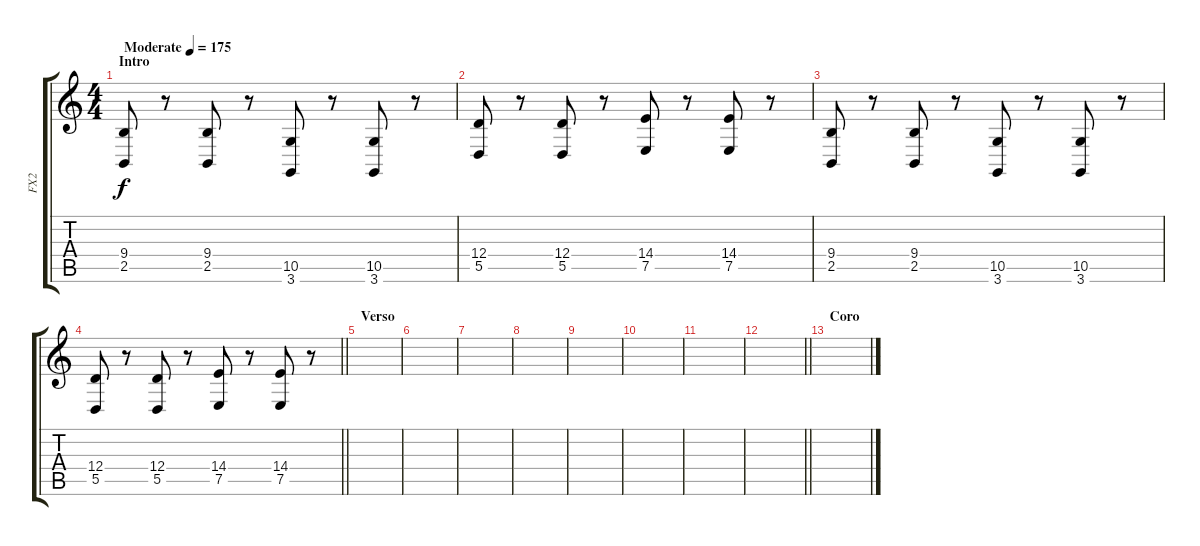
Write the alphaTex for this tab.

\track ("FX2" "FX2") {instrument guitarfretnoise}
\staff {score tabs}
\tuning (E4 B3 G3 D3 A2 E2) {hide}
\ts (4 4)
\section ("" "Intro")
\tempo (175 "Moderate")
\clef g2
\ks c
(9.4 2.5).8{dy f volume 5 instrument guitarfretnoise} r.8 (9.4 2.5).8 r.8 (10.5 3.6).8 r.8 (10.5 3.6).8 r.8 |
(12.4 5.5).8{volume 9} r.8 (12.4 5.5).8 r.8 (14.4 7.5).8 r.8 (14.4 7.5).8 r.8 |
(9.4 2.5).8{volume 16} r.8 (9.4 2.5).8 r.8 (10.5 3.6).8 r.8 (10.5 3.6).8 r.8 |
\barLineRight lightlight
(12.4 5.5).8 r.8 (12.4 5.5).8 r.8 (14.4 7.5).8 r.8 (14.4 7.5).8 r.8 |
\section ("" "Verso")
|
|
|
|
|
|
|
\barLineRight lightlight
|
\section ("" "Coro")
